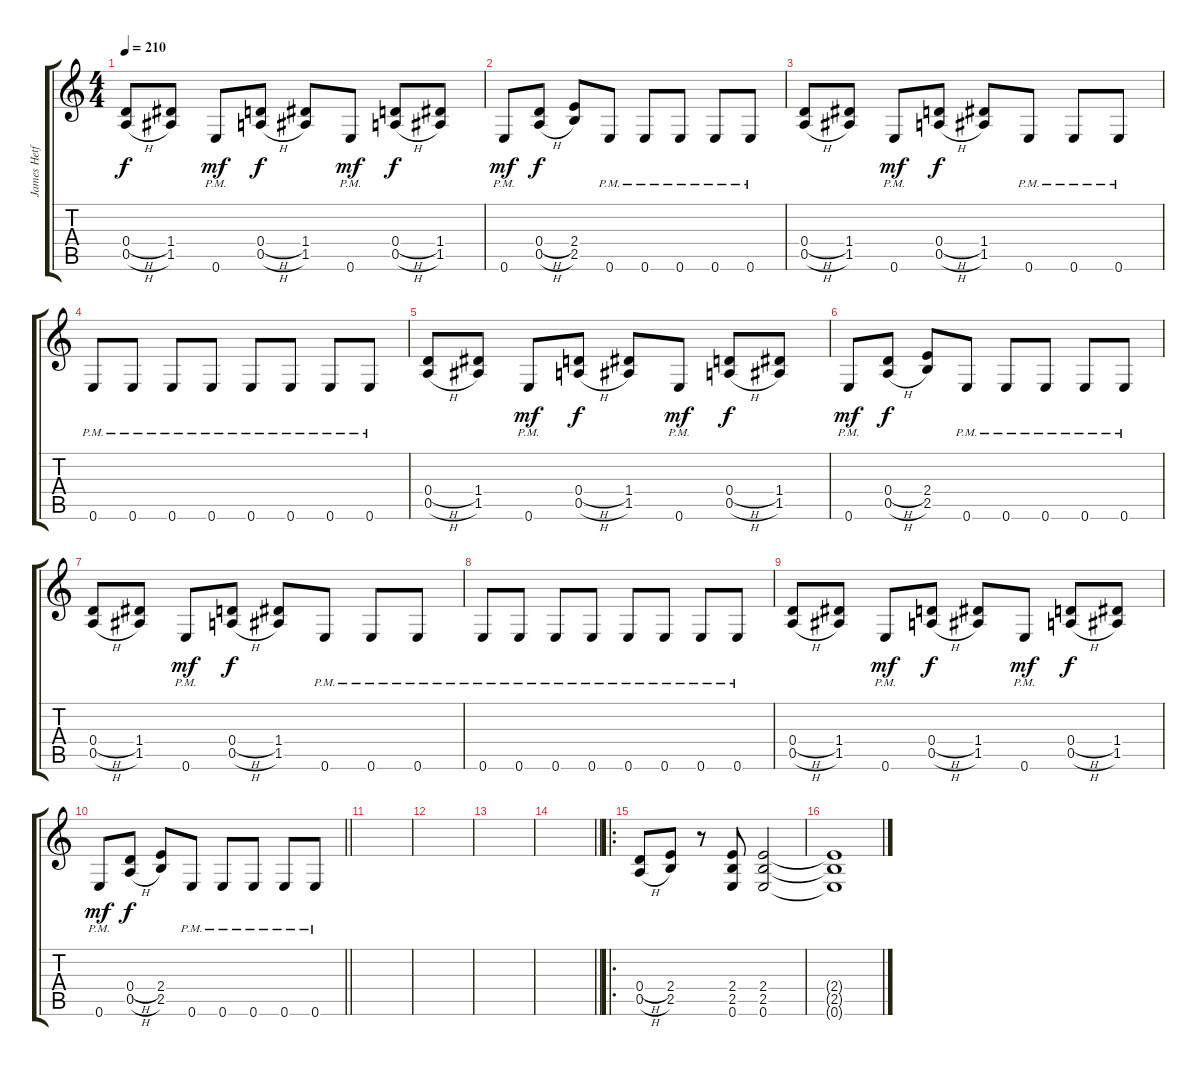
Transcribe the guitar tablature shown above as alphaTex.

\track ("James Hetfield" "James Hetf") {instrument electricguitarclean}
\staff {score tabs}
\tuning (E4 B3 G3 D3 A2 E2) {hide}
\ts (4 4)
\tempo 210
\clef g2
\ks c
(0.4{h} 0.5{h}).8{dy f} (1.4 1.5).8 0.6{pm}.8{dy mf} (0.4{h} 0.5{h}).8{dy f} (1.4 1.5).8 0.6{pm}.8{dy mf} (0.4{h} 0.5{h}).8{dy f} (1.4 1.5).8 |
0.6{pm}.8{dy mf} (0.4{h} 0.5{h}).8{dy f} (2.4 2.5).8 0.6{pm}.8 0.6{pm}.8 0.6{pm}.8 0.6{pm}.8 0.6{pm}.8 |
(0.4{h} 0.5{h}).8 (1.4 1.5).8 0.6{pm}.8{dy mf} (0.4{h} 0.5{h}).8{dy f} (1.4 1.5).8 0.6{pm}.8 0.6{pm}.8 0.6{pm}.8 |
0.6{pm}.8 0.6{pm}.8 0.6{pm}.8 0.6{pm}.8 0.6{pm}.8 0.6{pm}.8 0.6{pm}.8 0.6{pm}.8 |
(0.4{h} 0.5{h}).8 (1.4 1.5).8 0.6{pm}.8{dy mf} (0.4{h} 0.5{h}).8{dy f} (1.4 1.5).8 0.6{pm}.8{dy mf} (0.4{h} 0.5{h}).8{dy f} (1.4 1.5).8 |
0.6{pm}.8{dy mf} (0.4{h} 0.5{h}).8{dy f} (2.4 2.5).8 0.6{pm}.8 0.6{pm}.8 0.6{pm}.8 0.6{pm}.8 0.6{pm}.8 |
(0.4{h} 0.5{h}).8 (1.4 1.5).8 0.6{pm}.8{dy mf} (0.4{h} 0.5{h}).8{dy f} (1.4 1.5).8 0.6{pm}.8 0.6{pm}.8 0.6{pm}.8 |
0.6{pm}.8 0.6{pm}.8 0.6{pm}.8 0.6{pm}.8 0.6{pm}.8 0.6{pm}.8 0.6{pm}.8 0.6{pm}.8 |
(0.4{h} 0.5{h}).8 (1.4 1.5).8 0.6{pm}.8{dy mf} (0.4{h} 0.5{h}).8{dy f} (1.4 1.5).8 0.6{pm}.8{dy mf} (0.4{h} 0.5{h}).8{dy f} (1.4 1.5).8 |
\barLineRight lightlight
0.6{pm}.8{dy mf} (0.4{h} 0.5{h}).8{dy f} (2.4 2.5).8 0.6{pm}.8 0.6{pm}.8 0.6{pm}.8 0.6{pm}.8 0.6{pm}.8 |
|
|
|
\barLineRight lightlight
|
\ro
(0.4{h} 0.5{h}).8 (2.4 2.5).8 r.8 (2.4 2.5 0.6).8 (2.4 2.5 0.6).2 |
(2.4{t} 2.5{t} 0.6{t}).1
